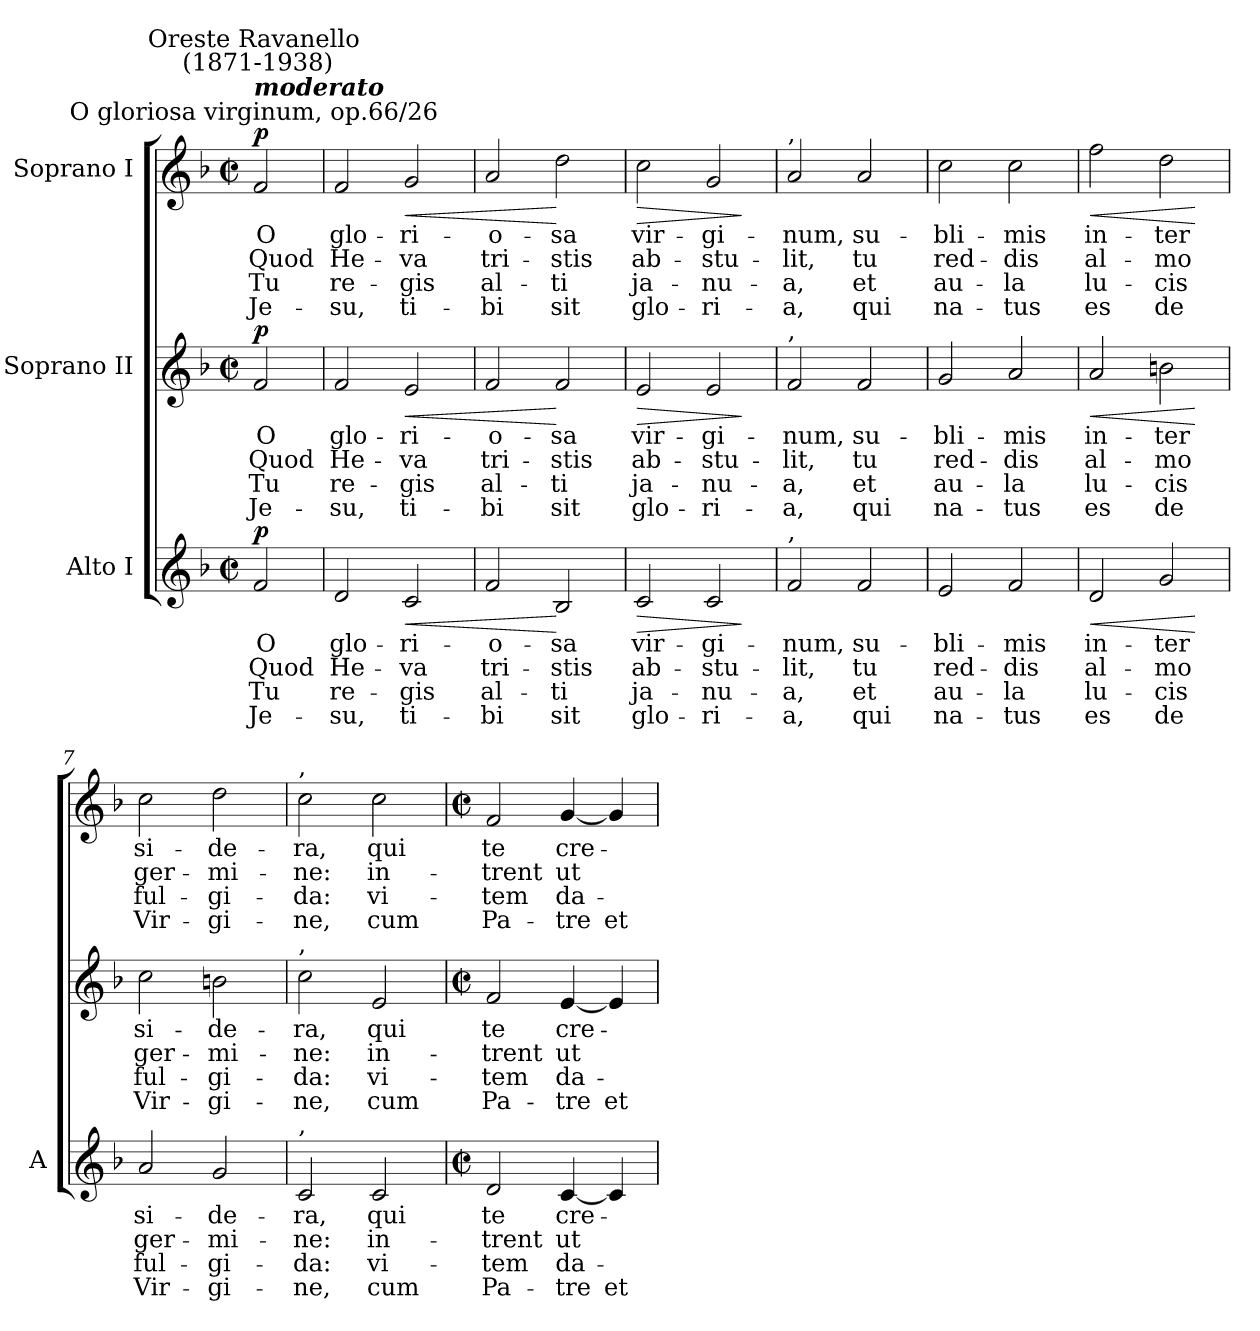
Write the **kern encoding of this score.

**kern	**text	**text	**text	**text	**dynam	**kern	**text	**text	**text	**text	**dynam	**kern	**text	**text	**text	**text	**dynam
*part3	*part3	*part3	*part3	*part3	*part3	*part2	*part2	*part2	*part2	*part2	*part2	*part1	*part1	*part1	*part1	*part1	*part1
*staff3	*staff3	*staff3	*staff3	*staff3	*staff3	*staff2	*staff2	*staff2	*staff2	*staff2	*staff2	*staff1	*staff1	*staff1	*staff1	*staff1	*staff1
*I"Alto I	*	*	*	*	*	*I"Soprano II	*	*	*	*	*	*I"Soprano I	*	*	*	*	*
*I'A	*	*	*	*	*	*	*	*	*	*	*	*	*	*	*	*	*
*clefG2	*	*	*	*	*	*clefG2	*	*	*	*	*	*clefG2	*	*	*	*	*
*k[b-]	*	*	*	*	*	*k[b-]	*	*	*	*	*	*k[b-]	*	*	*	*	*
*F:	*	*	*	*	*	*F:	*	*	*	*	*	*F:	*	*	*	*	*
*M2/2	*	*	*	*	*	*M2/2	*	*	*	*	*	*M2/2	*	*	*	*	*
*met(c|)	*	*	*	*	*	*met(c|)	*	*	*	*	*	*met(c|)	*	*	*	*	*
=	=	=	=	=	=	=	=	=	=	=	=	=	=	=	=	=	=
!	!	!	!	!	!	!	!	!	!	!	!	!LO:TX:a:cj:t=O gloriosa virginum, op.66/26	!	!	!	!	!
!	!	!	!	!	!	!	!	!	!	!	!	!LO:TX:a:Bi:t=moderato	!	!	!	!	!
!	!	!	!	!	!	!	!	!	!	!	!	!LO:TX:a:cj:t=Oreste Ravanello\n (1871-1938)	!	!	!	!	!
!	!LO:LY:b	!LO:LY:b	!LO:LY:b	!LO:LY:b	!LO:DY:b	!	!LO:LY:b	!LO:LY:b	!LO:LY:b	!LO:LY:b	!LO:DY:b	!	!LO:LY:b	!LO:LY:b	!LO:LY:b	!LO:LY:b	!LO:DY:b
2f	O	Quod	Tu	Je-	p	2f	O	Quod	Tu	Je-	p	2f	O	Quod	Tu	Je-	p
=1	=1	=1	=1	=1	=1	=1	=1	=1	=1	=1	=1	=1	=1	=1	=1	=1	=1
!	!LO:LY:b	!LO:LY:b	!LO:LY:b	!LO:LY:b	!	!	!LO:LY:b	!LO:LY:b	!LO:LY:b	!LO:LY:b	!	!	!LO:LY:b	!LO:LY:b	!LO:LY:b	!LO:LY:b	!
2d	-glo-	-He-	-re-	-su,	.	2f	-glo-	-He-	-re-	-su,	.	2f	-glo-	-He-	-re-	-su,	.
!	!LO:LY:b	!LO:LY:b	!LO:LY:b	!LO:LY:b	!LO:HP:b	!	!LO:LY:b	!LO:LY:b	!LO:LY:b	!LO:LY:b	!LO:HP:b	!	!LO:LY:b	!LO:LY:b	!LO:LY:b	!LO:LY:b	!LO:HP:b
2c	ri-	-va	gis	ti-	<	2e	ri-	-va	gis	ti-	<	2g	ri-	-va	gis	ti-	<
=2	=2	=2	=2	=2	=2	=2	=2	=2	=2	=2	=2	=2	=2	=2	=2	=2	=2
!	!LO:LY:b	!LO:LY:b	!LO:LY:b	!LO:LY:b	!	!	!LO:LY:b	!LO:LY:b	!LO:LY:b	!LO:LY:b	!	!	!LO:LY:b	!LO:LY:b	!LO:LY:b	!LO:LY:b	!
2f	-o-	-tri-	-al-	-bi	.	2f	-o-	-tri-	-al-	-bi	.	2a	-o-	-tri-	-al-	-bi	.
!	!LO:LY:b	!LO:LY:b	!LO:LY:b	!LO:LY:b	!	!	!LO:LY:b	!LO:LY:b	!LO:LY:b	!LO:LY:b	!	!	!LO:LY:b	!LO:LY:b	!LO:LY:b	!LO:LY:b	!
2B-	sa	stis	ti	sit	[	2f	sa	stis	ti	sit	[	2dd	sa	stis	ti	sit	[
=3	=3	=3	=3	=3	=3	=3	=3	=3	=3	=3	=3	=3	=3	=3	=3	=3	=3
!	!LO:LY:b	!LO:LY:b	!LO:LY:b	!LO:LY:b	!LO:HP:b	!	!LO:LY:b	!LO:LY:b	!LO:LY:b	!LO:LY:b	!LO:HP:b	!	!LO:LY:b	!LO:LY:b	!LO:LY:b	!LO:LY:b	!LO:HP:b
2c	vir-	-ab-	-ja-	-glo-	>	2e	vir-	-ab-	-ja-	-glo-	>	2cc	vir-	-ab-	-ja-	-glo-	>
!	!LO:LY:b	!LO:LY:b	!LO:LY:b	!LO:LY:b	!	!	!LO:LY:b	!LO:LY:b	!LO:LY:b	!LO:LY:b	!	!	!LO:LY:b	!LO:LY:b	!LO:LY:b	!LO:LY:b	!
2c	-gi-	-stu-	-nu-	-ri-	.	2e	-gi-	-stu-	-nu-	-ri-	.	2g	-gi-	-stu-	-nu-	-ri-	.
.	.	.	.	.	]	.	.	.	.	.	]	.	.	.	.	.	]
=4	=4	=4	=4	=4	=4	=4	=4	=4	=4	=4	=4	=4	=4	=4	=4	=4	=4
!	!	!	!	!	!	!	!	!	!	!	!	!LO:TX:a:t=,	!	!	!	!	!
!	!	!	!	!	!	!LO:TX:a:t=,	!	!	!	!	!	!	!	!	!	!	!
!LO:TX:a:t=,	!	!	!	!	!	!	!	!	!	!	!	!	!	!	!	!	!
!	!LO:LY:b	!LO:LY:b	!LO:LY:b	!LO:LY:b	!	!	!LO:LY:b	!LO:LY:b	!LO:LY:b	!LO:LY:b	!	!	!LO:LY:b	!LO:LY:b	!LO:LY:b	!LO:LY:b	!
2f	-num,	lit,	a,	a,	.	2f	-num,	lit,	a,	a,	.	2a	-num,	lit,	a,	a,	.
!	!LO:LY:b	!LO:LY:b	!LO:LY:b	!LO:LY:b	!	!	!LO:LY:b	!LO:LY:b	!LO:LY:b	!LO:LY:b	!	!	!LO:LY:b	!LO:LY:b	!LO:LY:b	!LO:LY:b	!
2f	su-	-tu	et	qui	.	2f	su-	-tu	et	qui	.	2a	su-	-tu	et	qui	.
=5	=5	=5	=5	=5	=5	=5	=5	=5	=5	=5	=5	=5	=5	=5	=5	=5	=5
!	!LO:LY:b	!LO:LY:b	!LO:LY:b	!LO:LY:b	!	!	!LO:LY:b	!LO:LY:b	!LO:LY:b	!LO:LY:b	!	!	!LO:LY:b	!LO:LY:b	!LO:LY:b	!LO:LY:b	!
2e	bli-	-red-	-au-	-na-	.	2g	bli-	-red-	-au-	-na-	.	2cc	bli-	-red-	-au-	-na-	.
!	!LO:LY:b	!LO:LY:b	!LO:LY:b	!LO:LY:b	!	!	!LO:LY:b	!LO:LY:b	!LO:LY:b	!LO:LY:b	!	!	!LO:LY:b	!LO:LY:b	!LO:LY:b	!LO:LY:b	!
2f	-mis	dis	la	tus	.	2a	-mis	dis	la	tus	.	2cc	-mis	dis	la	tus	.
=6	=6	=6	=6	=6	=6	=6	=6	=6	=6	=6	=6	=6	=6	=6	=6	=6	=6
!	!LO:LY:b	!LO:LY:b	!LO:LY:b	!LO:LY:b	!LO:HP:b	!	!LO:LY:b	!LO:LY:b	!LO:LY:b	!LO:LY:b	!LO:HP:b	!	!LO:LY:b	!LO:LY:b	!LO:LY:b	!LO:LY:b	!LO:HP:b
2d	in-	-al-	-lu-	-es	<	2a	in-	-al-	-lu-	-es	<	2ff	in-	-al-	-lu-	-es	<
!	!LO:LY:b	!LO:LY:b	!LO:LY:b	!LO:LY:b	!	!	!LO:LY:b	!LO:LY:b	!LO:LY:b	!LO:LY:b	!	!	!LO:LY:b	!LO:LY:b	!LO:LY:b	!LO:LY:b	!
2g	ter	mo	cis	de	.	2bn	ter	mo	cis	de	.	2dd	ter	mo	cis	de	.
.	.	.	.	.	[	.	.	.	.	.	[	.	.	.	.	.	[
=7	=7	=7	=7	=7	=7	=7	=7	=7	=7	=7	=7	=7	=7	=7	=7	=7	=7
!	!LO:LY:b	!LO:LY:b	!LO:LY:b	!LO:LY:b	!	!	!LO:LY:b	!LO:LY:b	!LO:LY:b	!LO:LY:b	!	!	!LO:LY:b	!LO:LY:b	!LO:LY:b	!LO:LY:b	!
2a	si-	-ger-	-ful-	-Vir-	.	2cc	si-	-ger-	-ful-	-Vir-	.	2cc	si-	-ger-	-ful-	-Vir-	.
!	!LO:LY:b	!LO:LY:b	!LO:LY:b	!LO:LY:b	!	!	!LO:LY:b	!LO:LY:b	!LO:LY:b	!LO:LY:b	!	!	!LO:LY:b	!LO:LY:b	!LO:LY:b	!LO:LY:b	!
2g	-de-	-mi-	-gi-	-gi-	.	2bn	-de-	-mi-	-gi-	-gi-	.	2dd	-de-	-mi-	-gi-	-gi-	.
=8	=8	=8	=8	=8	=8	=8	=8	=8	=8	=8	=8	=8	=8	=8	=8	=8	=8
!	!	!	!	!	!	!	!	!	!	!	!	!LO:TX:a:t=,	!	!	!	!	!
!	!	!	!	!	!	!LO:TX:a:t=,	!	!	!	!	!	!	!	!	!	!	!
!LO:TX:a:t=,	!	!	!	!	!	!	!	!	!	!	!	!	!	!	!	!	!
!	!LO:LY:b	!LO:LY:b	!LO:LY:b	!LO:LY:b	!	!	!LO:LY:b	!LO:LY:b	!LO:LY:b	!LO:LY:b	!	!	!LO:LY:b	!LO:LY:b	!LO:LY:b	!LO:LY:b	!
2c	-ra,	ne:	da:	ne,	.	2cc	-ra,	ne:	da:	ne,	.	2cc	-ra,	ne:	da:	ne,	.
!	!LO:LY:b	!LO:LY:b	!LO:LY:b	!LO:LY:b	!	!	!LO:LY:b	!LO:LY:b	!LO:LY:b	!LO:LY:b	!	!	!LO:LY:b	!LO:LY:b	!LO:LY:b	!LO:LY:b	!
2c	qui	in-	-vi-	-cum	.	2e	qui	in-	-vi-	-cum	.	2cc	qui	in-	-vi-	-cum	.
!!LO:LB:g=z
=9	=9	=9	=9	=9	=9	=9	=9	=9	=9	=9	=9	=9	=9	=9	=9	=9	=9
*M2/2	*	*	*	*	*	*M2/2	*	*	*	*	*	*M2/2	*	*	*	*	*
*met(c|)	*	*	*	*	*	*met(c|)	*	*	*	*	*	*met(c|)	*	*	*	*	*
!	!LO:LY:b	!LO:LY:b	!LO:LY:b	!LO:LY:b	!	!	!LO:LY:b	!LO:LY:b	!LO:LY:b	!LO:LY:b	!	!	!LO:LY:b	!LO:LY:b	!LO:LY:b	!LO:LY:b	!
2d	te	trent	tem	Pa-	.	2f	te	trent	tem	Pa-	.	2f	te	trent	tem	Pa-	.
!	!LO:LY:b	!LO:LY:b	!LO:LY:b	!LO:LY:b	!	!	!LO:LY:b	!LO:LY:b	!LO:LY:b	!LO:LY:b	!	!	!LO:LY:b	!LO:LY:b	!LO:LY:b	!LO:LY:b	!
[4c	-cre-	ut	da-	tre	.	[4e	-cre-	ut	da-	tre	.	[4g	-cre-	ut	da-	tre	.
!	!	!	!	!LO:LY:b	!	!	!	!	!	!LO:LY:b	!	!	!	!	!	!LO:LY:b	!
4c]	.	.	.	et	.	4e]	.	.	.	et	.	4g]	.	.	.	et	.
=	=	=	=	=	=	=	=	=	=	=	=	=	=	=	=	=	=
*-	*-	*-	*-	*-	*-	*-	*-	*-	*-	*-	*-	*-	*-	*-	*-	*-	*-
